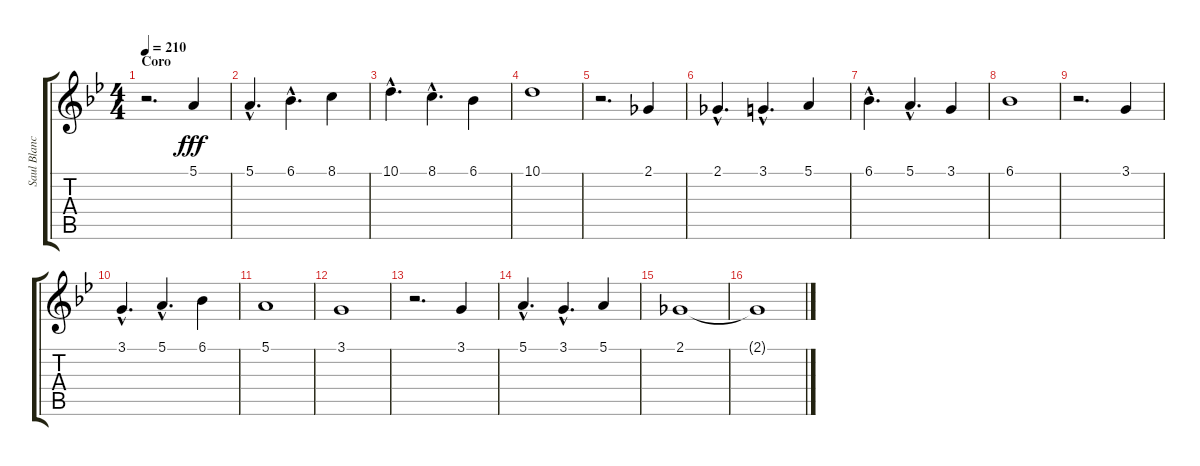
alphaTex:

\track ("Saul Blanch" "Saul Blanc") {instrument baritonesax}
\staff {score tabs}
\tuning (E4 B3 G3 D3 A2 E2) {hide}
\ts (4 4)
\section ("" "Coro")
\tempo 210
\clef g2
\ks gminor
r.2{d dy fff} 5.1.4 |
5.1{hac}.4{d} 6.1{hac}.4{d} 8.1.4 |
10.1{hac}.4{d} 8.1{hac}.4{d} 6.1.4 |
10.1.1 |
r.2{d} 2.1.4 |
2.1{hac}.4{d} 3.1{hac}.4{d} 5.1.4 |
6.1{hac}.4{d} 5.1{hac}.4{d} 3.1.4 |
6.1.1 |
r.2{d} 3.1.4 |
3.1{hac}.4{d} 5.1{hac}.4{d} 6.1.4 |
5.1.1 |
3.1.1 |
r.2{d} 3.1.4 |
5.1{hac}.4{d} 3.1{hac}.4{d} 5.1.4 |
2.1.1 |
2.1{t}.1
